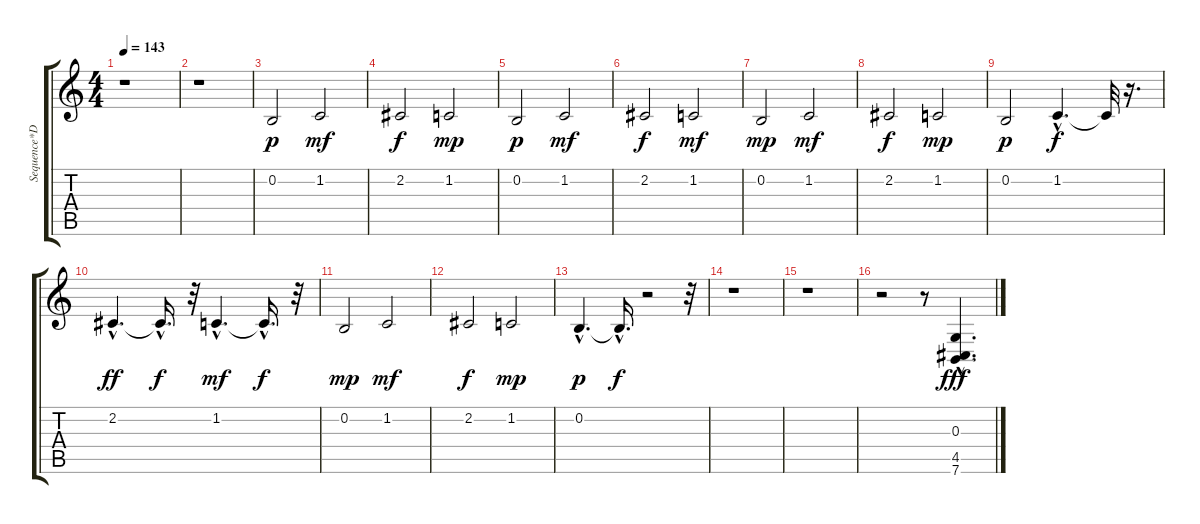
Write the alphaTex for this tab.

\track ("Sequence*Demixed 03" "Sequence*D") {instrument vibraphone}
\staff {score tabs}
\tuning (E4 B3 G3 D3 A2 E2) {hide}
\ts (4 4)
\tempo 143
\clef g2
\ks c
r.1{dy f} |
r.1 |
0.2.2{dy p} 1.2.2{dy mf} |
2.2.2{dy f} 1.2.2{dy mp} |
0.2.2{dy p} 1.2.2{dy mf} |
2.2.2{dy f} 1.2.2{dy mf} |
0.2.2{dy mp} 1.2.2{dy mf} |
2.2.2{dy f} 1.2.2{dy mp} |
0.2.2{dy p} 1.2{hac}.4{d dy f} 1.2{t}.32 r.16{d} |
2.2{hac}.4{d dy ff} 2.2{hac t}.16{d dy f} r.32 1.2{hac}.4{d dy mf} 1.2{hac t}.16{d dy f} r.32 |
0.2.2{dy mp} 1.2.2{dy mf} |
2.2.2{dy f} 1.2.2{dy mp} |
0.2{hac}.4{d dy p} 0.2{hac t}.16{d dy f} r.2 r.32 |
r.1 |
r.1 |
r.2 r.8 (0.3{hac} 4.5{hac} 7.6{hac}).4{d dy fff}
